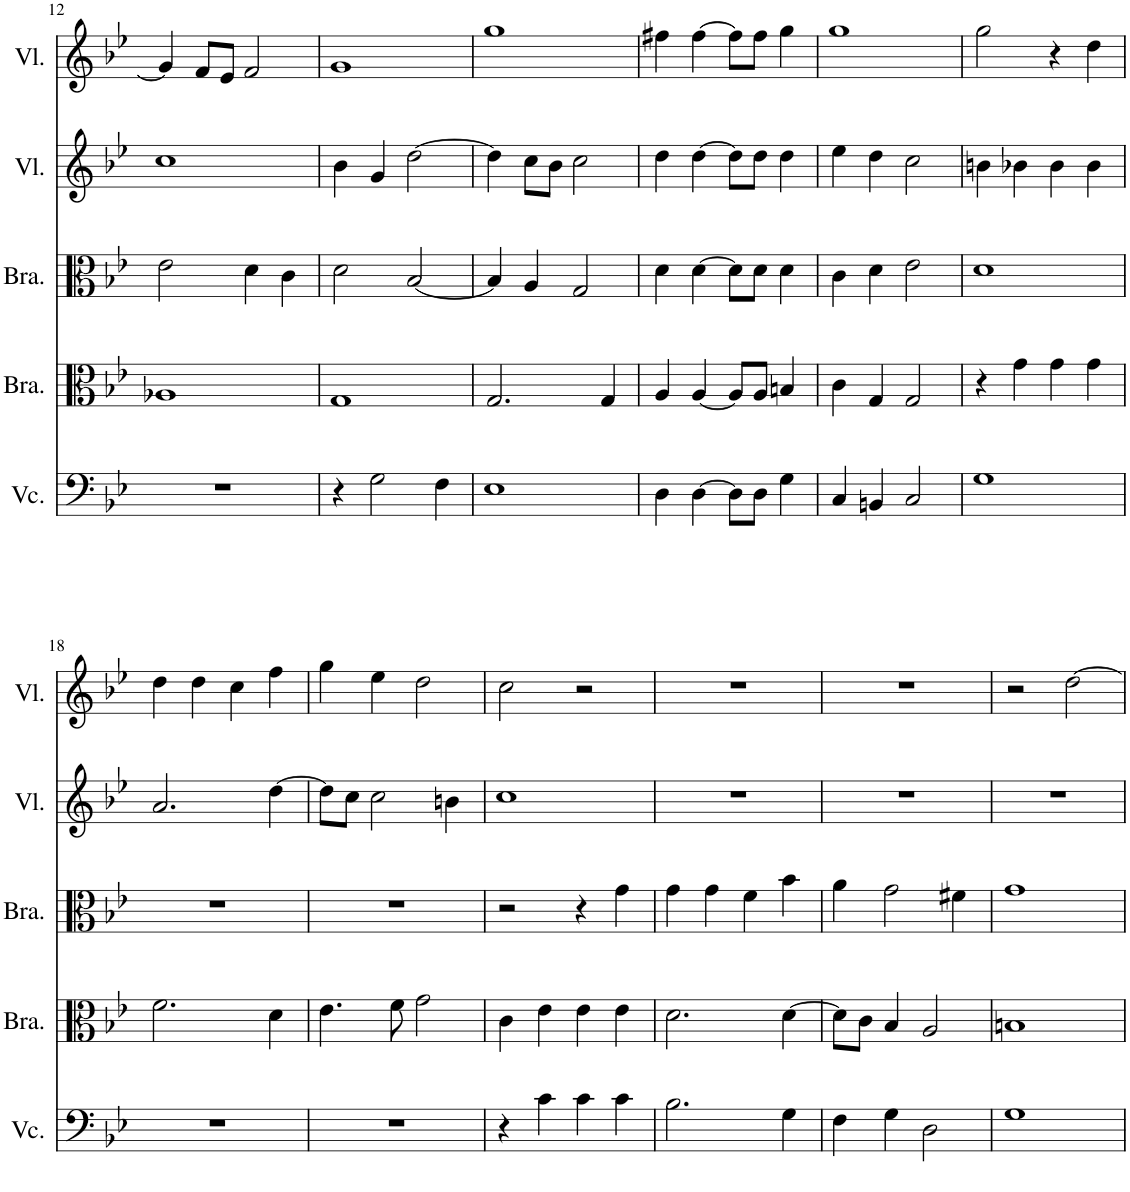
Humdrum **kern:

**kern	**kern	**kern	**kern	**kern
*part5	*part4	*part3	*part2	*part1
*staff5	*staff4	*staff3	*staff2	*staff1
*I"Violoncello, Track 5	*I"Bratsche, Track 4	*I"Bratsche, Track 3	*I"Violine, Track 2	*I"Violine, Track 1
*I'Vc.	*I'Bra.	*I'Bra.	*I'Vl.	*I'Vl.
!!LO:PB:g=z
*clefF4	*clefC3	*clefC3	*clefG2	*clefG2
*k[b-e-]	*k[b-e-]	*k[b-e-]	*k[b-e-]	*k[b-e-]
*M2/2	*M2/2	*M2/2	*M2/2	*M2/2
=12	=12	=12	=12	=12
1r	1A-X	2e-\	1cc	4g/]
.	.	.	.	8f/L
.	.	.	.	8e-/J
.	.	4d\	.	2f/
.	.	4c\	.	.
=13	=13	=13	=13	=13
4r	1G	2d\	4b-\	1g
2G\	.	.	4g/	.
.	.	[2B-/	[2dd\	.
4F\	.	.	.	.
=14	=14	=14	=14	=14
1E-	2.G/	4B-/]	4dd\]	1gg
.	.	4A/	8cc\L	.
.	.	.	8b-\J	.
.	.	2G/	2cc\	.
.	4G/	.	.	.
=15	=15	=15	=15	=15
4D\	4A/	4d\	4dd\	4ff#X\
[4D\	[4A/	[4d\	[4dd\	[4ff#\
8D\L]	8A/L]	8d\L]	8dd\L]	8ff#\L]
8D\J	8A/J	8d\J	8dd\J	8ff#\J
4G\	4Bn/	4d\	4dd\	4gg\
=16	=16	=16	=16	=16
4C/	4c\	4c\	4ee-\	1gg
4BBn/	4G/	4d\	4dd\	.
2C/	2G/	2e-\	2cc\	.
=17	=17	=17	=17	=17
1G	4r	1d	4bn\	2gg\
.	4g\	.	4b-X\	.
.	4g\	.	4b-\	4r
.	4g\	.	4b-\	4dd\
!!LO:LB:g=z
=18	=18	=18	=18	=18
1r	2.f\	1r	2.a/	4dd\
.	.	.	.	4dd\
.	.	.	.	4cc\
.	4d\	.	[4dd\	4ff\
=19	=19	=19	=19	=19
1r	4.e-\	1r	8dd\L]	4gg\
.	.	.	8cc\J	.
.	.	.	2cc\	4ee-\
.	8f\	.	.	.
.	2g\	.	.	2dd\
.	.	.	4bn\	.
=20	=20	=20	=20	=20
4r	4c\	2r	1cc	2cc\
4c\	4e-\	.	.	.
4c\	4e-\	4r	.	2r
4c\	4e-\	4g\	.	.
=21	=21	=21	=21	=21
2.B-\	2.d\	4g\	1r	1r
.	.	4g\	.	.
.	.	4f\	.	.
4G\	[4d\	4b-\	.	.
=22	=22	=22	=22	=22
4F\	8d\L]	4a\	1r	1r
.	8c\J	.	.	.
4G\	4B-/	2g\	.	.
2D\	2A/	.	.	.
.	.	4f#X\	.	.
=23	=23	=23	=23	=23
1G	1Bn	1g	1r	2r
.	.	.	.	[2dd\
=	=	=	=	=
*-	*-	*-	*-	*-
